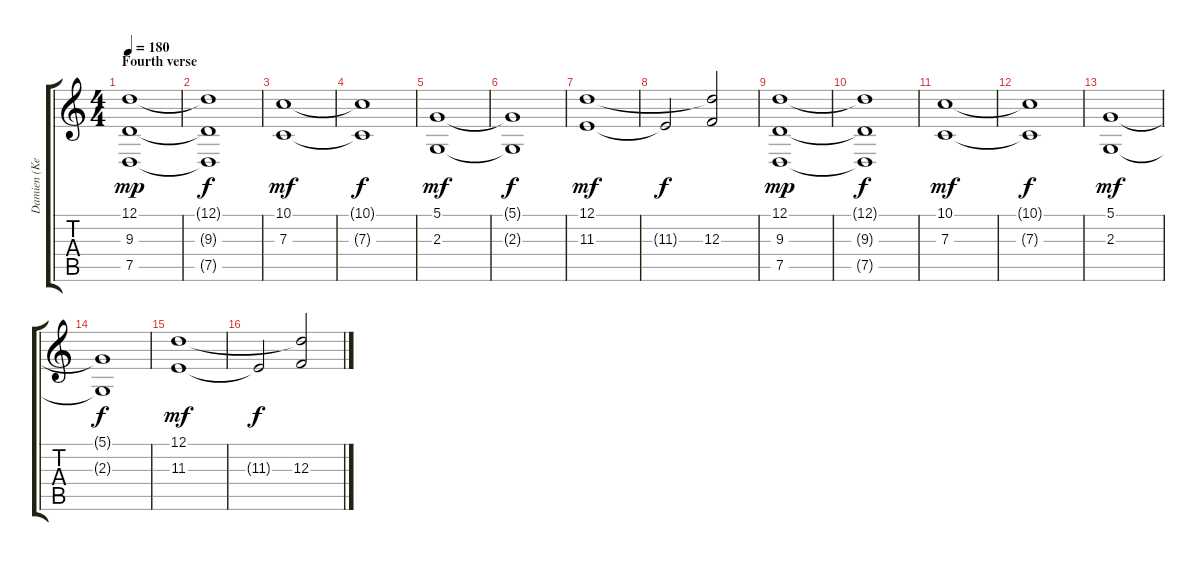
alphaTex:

\track ("Damien (KeybMid)" "Damien (Ke") {instrument stringensemble1}
\staff {score tabs}
\tuning (D4 A3 F3 C3 G2 D2) {hide}
\ts (4 4)
\section ("" "Fourth verse")
\tempo 180
\clef g2
\ks c
(12.1 9.3 7.5).1{dy mp} |
(12.1{t} 9.3{t} 7.5{t}).1{dy f} |
(10.1 7.3).1{dy mf} |
(10.1{t} 7.3{t}).1{dy f} |
(5.1 2.3).1{dy mf} |
(5.1{t} 2.3{t}).1{dy f} |
(12.1 11.3).1{dy mf} |
11.3{t}.2{dy f} (12.1{t} 12.3).2 |
(12.1 9.3 7.5).1{dy mp} |
(12.1{t} 9.3{t} 7.5{t}).1{dy f} |
(10.1 7.3).1{dy mf} |
(10.1{t} 7.3{t}).1{dy f} |
(5.1 2.3).1{dy mf} |
(5.1{t} 2.3{t}).1{dy f} |
(12.1 11.3).1{dy mf} |
11.3{t}.2{dy f} (12.1{t} 12.3).2
